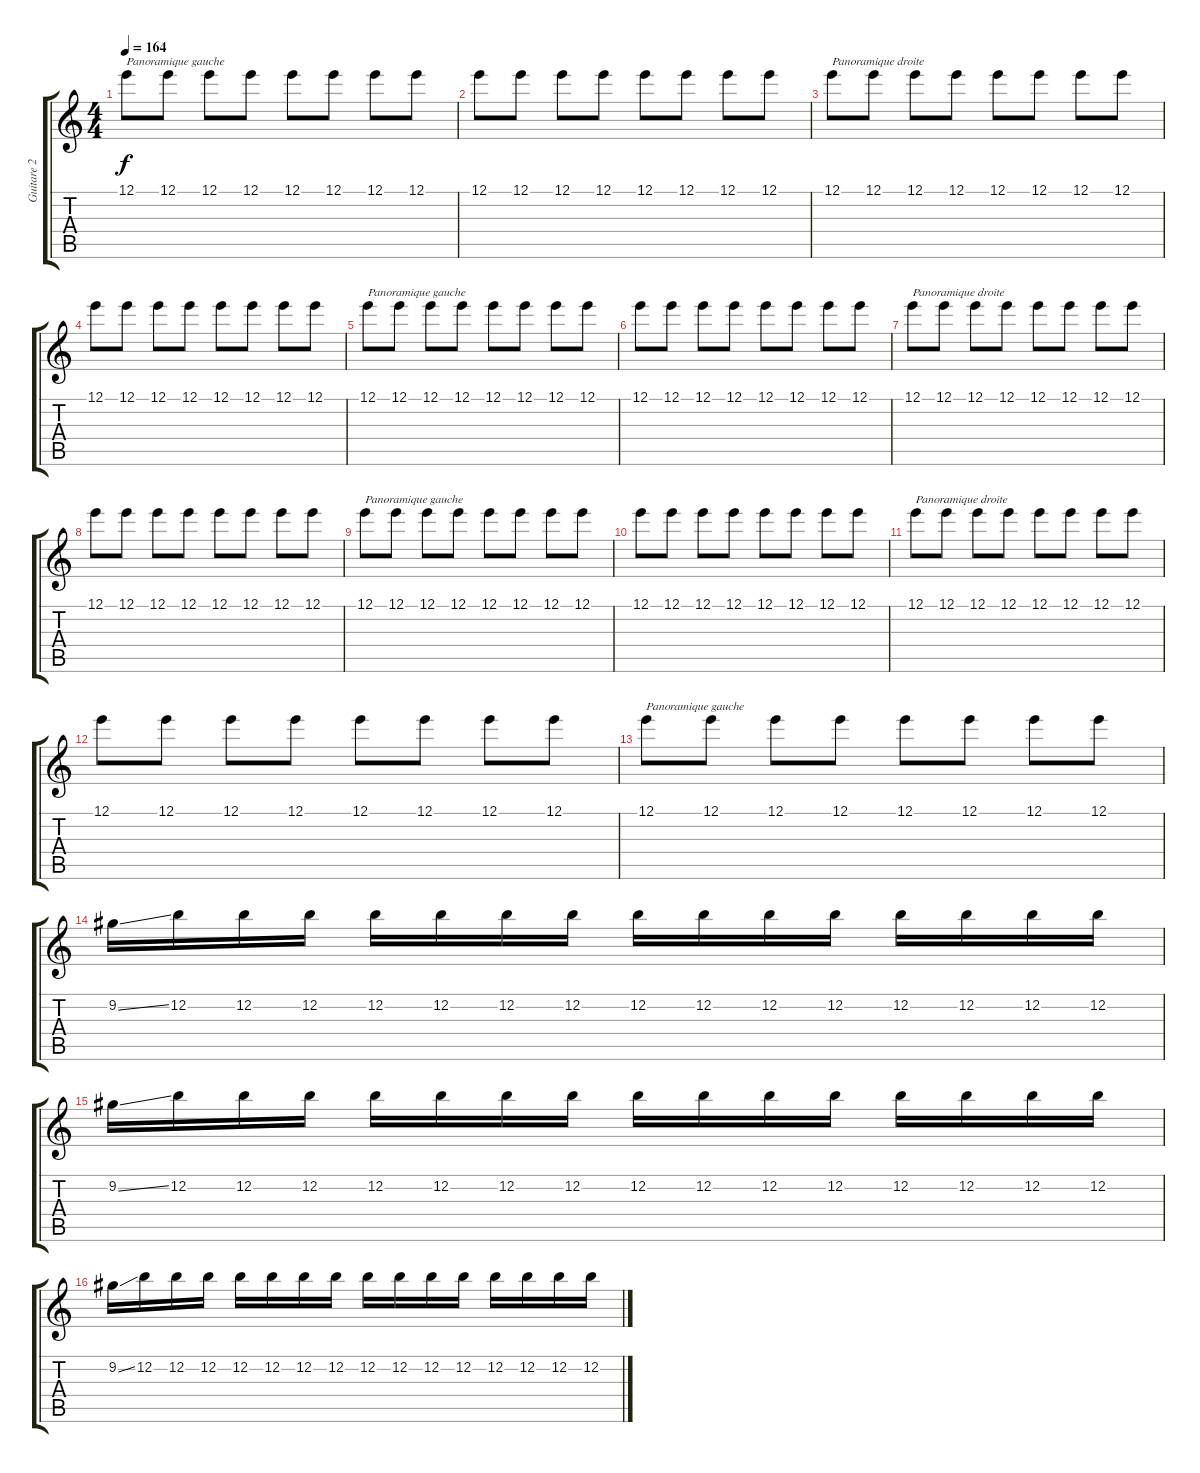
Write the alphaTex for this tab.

\track ("Guitare 2" "Guitare 2") {instrument overdrivenguitar}
\staff {score tabs}
\tuning (E4 B3 G3 D3 A2 E2) {hide}
\ts (4 4)
\tempo 164
\clef g2
\ks c
12.1.8{txt "Panoramique gauche" dy f balance 0} 12.1.8 12.1.8 12.1.8 12.1.8 12.1.8 12.1.8 12.1.8 |
12.1.8 12.1.8 12.1.8 12.1.8 12.1.8 12.1.8 12.1.8 12.1.8 |
12.1.8{txt "Panoramique droite" balance 16} 12.1.8 12.1.8 12.1.8 12.1.8 12.1.8 12.1.8 12.1.8 |
12.1.8 12.1.8 12.1.8 12.1.8 12.1.8 12.1.8 12.1.8 12.1.8 |
12.1.8{txt "Panoramique gauche" balance 0} 12.1.8 12.1.8 12.1.8 12.1.8 12.1.8 12.1.8 12.1.8 |
12.1.8 12.1.8 12.1.8 12.1.8 12.1.8 12.1.8 12.1.8 12.1.8 |
12.1.8{txt "Panoramique droite" balance 16} 12.1.8 12.1.8 12.1.8 12.1.8 12.1.8 12.1.8 12.1.8 |
12.1.8 12.1.8 12.1.8 12.1.8 12.1.8 12.1.8 12.1.8 12.1.8 |
12.1.8{txt "Panoramique gauche" balance 0} 12.1.8 12.1.8 12.1.8 12.1.8 12.1.8 12.1.8 12.1.8 |
12.1.8 12.1.8 12.1.8 12.1.8 12.1.8 12.1.8 12.1.8 12.1.8 |
12.1.8{txt "Panoramique droite" balance 16} 12.1.8 12.1.8 12.1.8 12.1.8 12.1.8 12.1.8 12.1.8 |
12.1.8 12.1.8 12.1.8 12.1.8 12.1.8 12.1.8 12.1.8 12.1.8 |
12.1.8{txt "Panoramique gauche" balance 0} 12.1.8 12.1.8 12.1.8 12.1.8 12.1.8 12.1.8 12.1.8 |
9.2{ss}.16{balance 8} 12.2.16 12.2.16 12.2.16 12.2.16 12.2.16 12.2.16 12.2.16 12.2.16 12.2.16 12.2.16 12.2.16 12.2.16 12.2.16 12.2.16 12.2.16 |
9.2{ss}.16 12.2.16 12.2.16 12.2.16 12.2.16 12.2.16 12.2.16 12.2.16 12.2.16 12.2.16 12.2.16 12.2.16 12.2.16 12.2.16 12.2.16 12.2.16 |
9.2{ss}.16 12.2.16 12.2.16 12.2.16 12.2.16 12.2.16 12.2.16 12.2.16 12.2.16 12.2.16 12.2.16 12.2.16 12.2.16 12.2.16 12.2.16 12.2.16
